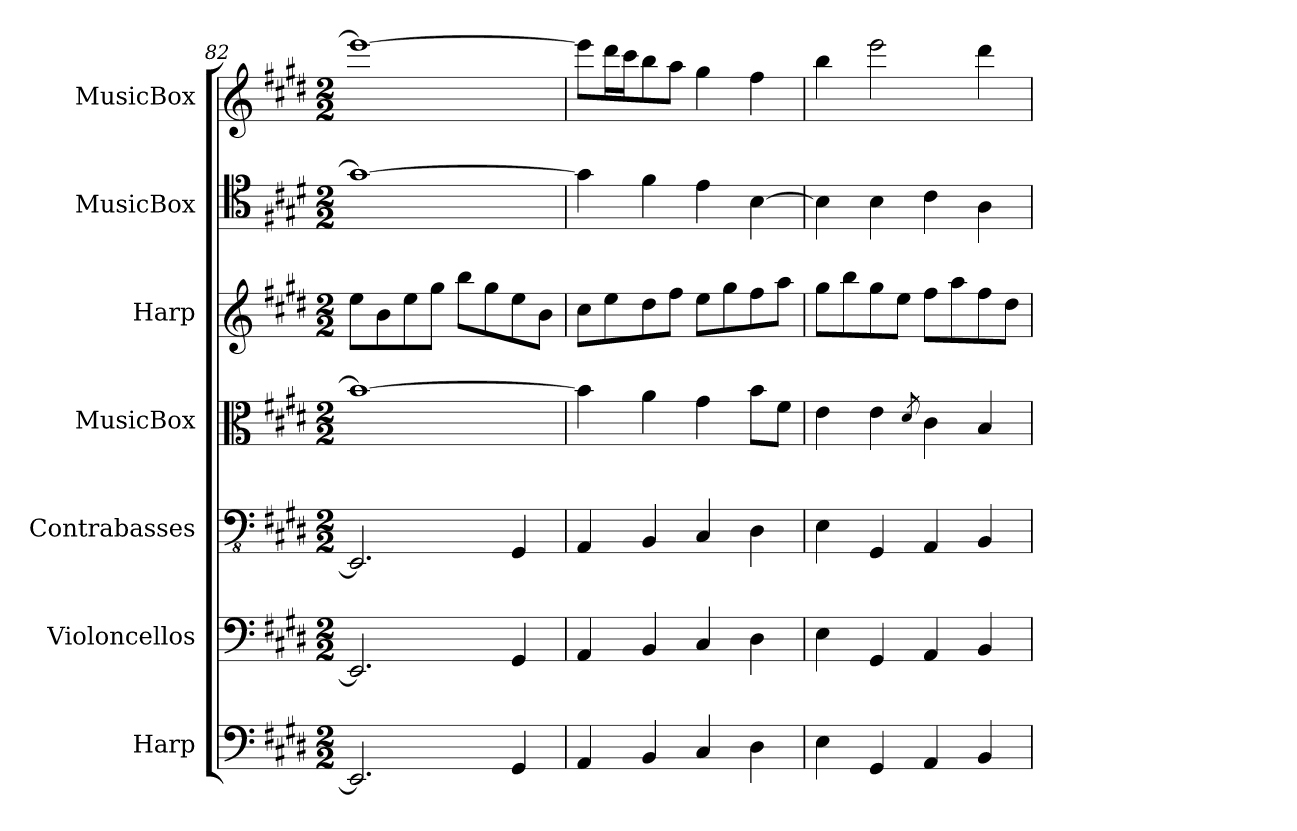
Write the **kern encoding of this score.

**kern	**kern	**kern	**kern	**kern	**kern	**kern
*part7	*part6	*part5	*part4	*part3	*part2	*part1
*staff7	*staff6	*staff5	*staff4	*staff3	*staff2	*staff1
*I"Harp	*I"Violoncellos	*I"Contrabasses	*I"MusicBox	*I"Harp	*I"MusicBox	*I"MusicBox
*I'Hrp.	*I'Vlcs.	*I'Cbs.	*I'MuBx.	*I'Hrp.	*I'MuBx.	*I'MuBx.
*clefF4	*clefF4	*clefFv4	*clefC3	*clefG2	*clefC4	*clefG2
*k[f#c#g#d#]	*k[f#c#g#d#]	*k[f#c#g#d#]	*k[f#c#g#d#]	*k[f#c#g#d#]	*k[f#c#g#d#]	*k[f#c#g#d#]
*E:	*E:	*E:	*E:	*E:	*E:	*E:
*M2/2	*M2/2	*M2/2	*M2/2	*M2/2	*M2/2	*M2/2
=82	=82	=82	=82	=82	=82	=82
2.EE/]	2.EE/]	2.EEE/]	1b_	8ee\L	1g#_	1eee_
.	.	.	.	8b\	.	.
.	.	.	.	8ee\	.	.
.	.	.	.	8gg#\J	.	.
.	.	.	.	8bb\L	.	.
.	.	.	.	8gg#\	.	.
4GG#/	4GG#/	4GGG#/	.	8ee\	.	.
.	.	.	.	8b\J	.	.
=83	=83	=83	=83	=83	=83	=83
4AA/	4AA/	4AAA/	4b\]	8cc#\L	4g#\]	8eee\L]
.	.	.	.	8ee\	.	16ddd#\L
.	.	.	.	.	.	16ccc#\J
4BB/	4BB/	4BBB/	4a\	8dd#\	4f#\	8bb\
.	.	.	.	8ff#\J	.	8aa\J
4C#/	4C#/	4CC#/	4g#\	8ee\L	4e\	4gg#\
.	.	.	.	8gg#\	.	.
4D#\	4D#\	4DD#\	8b\L	8ff#\	[4B\	4ff#\
.	.	.	8f#\J	8aa\J	.	.
!!LO:PB:g=z
=84	=84	=84	=84	=84	=84	=84
4E\	4E\	4EE\	4e\	8gg#\L	4B\]	4bb\
.	.	.	.	8bb\	.	.
4GG#/	4GG#/	4GGG#/	4e\	8gg#\	4B\	2eee\
.	.	.	.	8ee\J	.	.
.	.	.	8qd#/	.	.	.
4AA/	4AA/	4AAA/	4c#\	8ff#\L	4c#\	.
.	.	.	.	8aa\	.	.
4BB/	4BB/	4BBB/	4B/	8ff#\	4A\	4ddd#\
.	.	.	.	8dd#\J	.	.
=	=	=	=	=	=	=
*-	*-	*-	*-	*-	*-	*-
